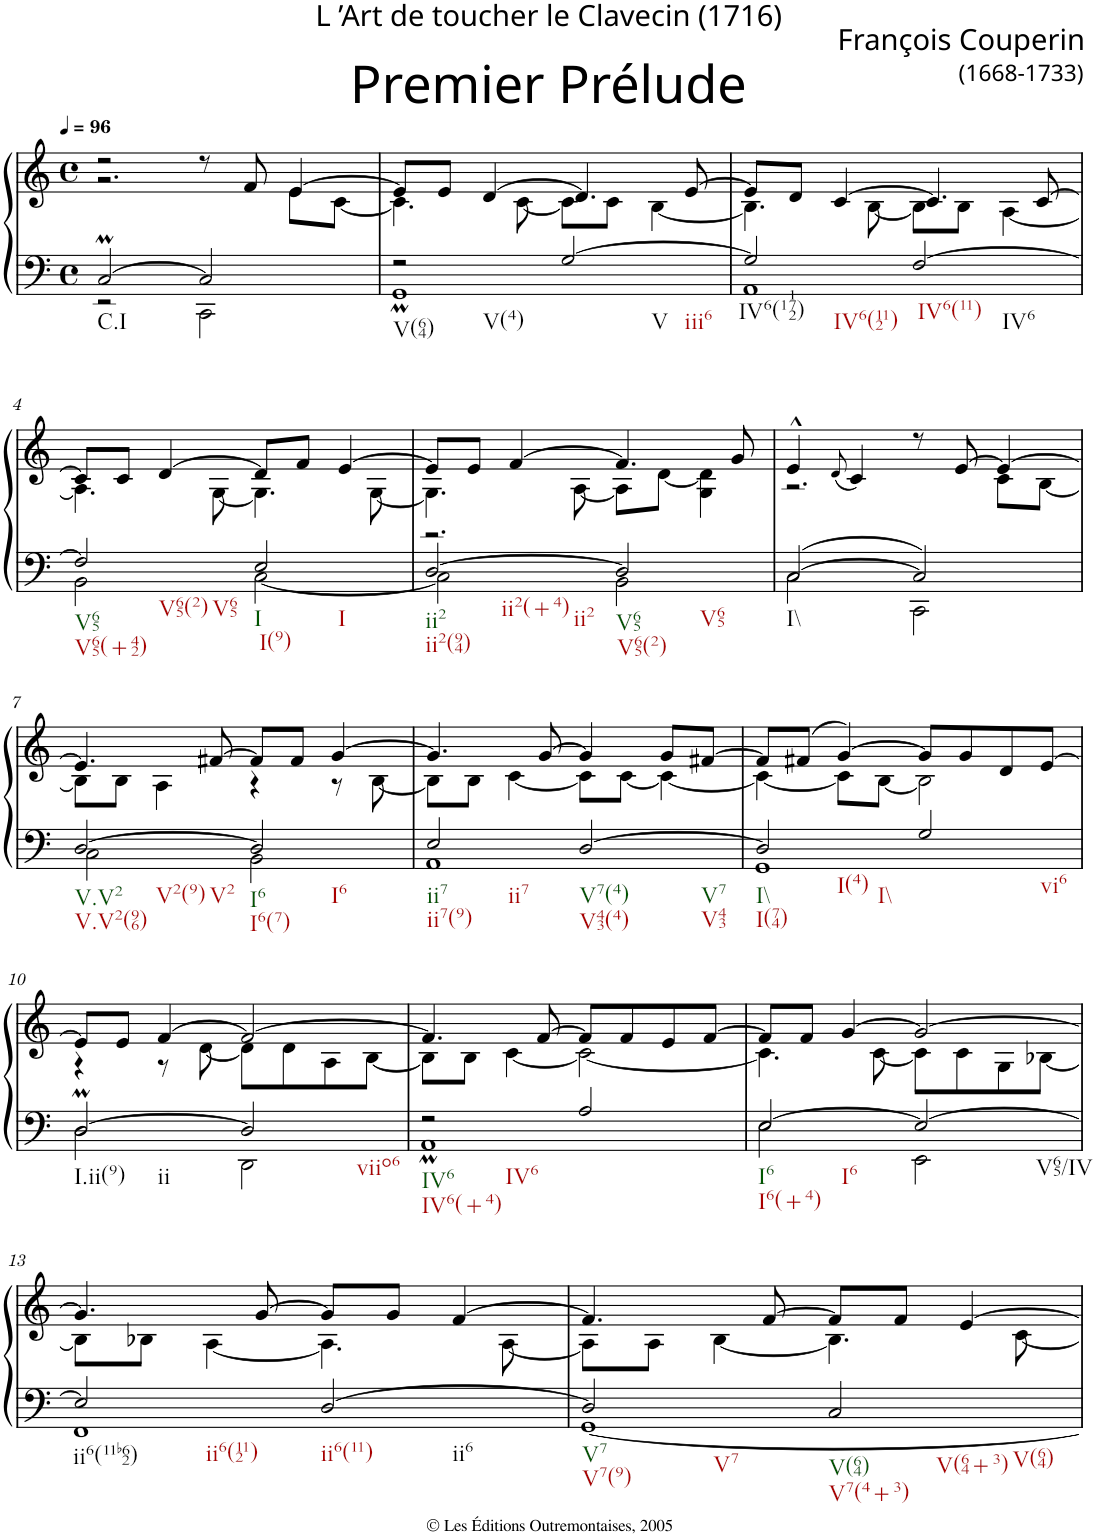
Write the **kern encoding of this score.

**kern	**kern
*part1	*part1
*staff2	*staff1
*I"Clavecin	*
*clefF4	*clefG2
*k[]	*k[]
*M4/4	*M4/4
*met(c)	*met(c)
*MM96	*MM96
=1	=1
*^	*^
!LO:TX:b:t=C.I	!	!	!
[2CM/	2r	2r	2.r
2C/]	2CC\	8r	.
.	.	8f/	.
.	.	[4e/	8e\L
.	.	.	[8c\J
=2	=2	=2	=2
!LO:TX:b:t=V(64)	!	!	!
!LO:TX:b:t=V(4)	!	!	!
2r	1GGM	8e/L]	4.c\]
.	.	8e/J	.
.	.	[4d/	.
.	.	.	[8c\
!LO:TX:b:t=V	!	!	!
!LO:TX:b:t=iii6	!	!	!
[2G/	.	4.d/]	8c\L]
.	.	.	8c\J
.	.	.	[4B\
.	.	[8e/	.
=3	=3	=3	=3
!LO:TX:b:t=IV6(1172)	!	!	!
!LO:TX:b:t=IV6(112)	!	!	!
2G/]	1AA	8e/L]	4.B\]
.	.	8d/J	.
.	.	[4c/	.
.	.	.	[8B\
!LO:TX:b:t=IV6(11)	!	!	!
!LO:TX:b:t=IV6	!	!	!
[2F/	.	4.c/]	8B\L]
.	.	.	8B\J
.	.	.	[4A\
.	.	[8c/	.
!!LO:LB:g=z	!!
=4	=4	=4	=4
!LO:TX:b:t=V65	!	!	!
!LO:TX:b:t=V65(+42)	!	!	!
!LO:TX:b:t=V65(2)	!	!	!
!LO:TX:b:t=V65	!	!	!
2F/]	2BB\	8c/L]	4.A\]
.	.	8c/J	.
.	.	[4d/	.
.	.	.	[8G\
!LO:TX:b:t=I	!	!	!
!LO:TX:b:t=I(9)	!	!	!
!LO:TX:b:t=I	!	!	!
2E/	[2C\	8d/L]	4.G\]
.	.	8f/J	.
.	.	[4e/	.
.	.	.	[8G\
=5	=5	=5	=5
*	*	*	*^
!LO:TX:b:t=ii2	!	!	!	!
!LO:TX:b:t=ii2(94)	!	!	!	!
!LO:TX:b:t=ii2(+4)	!	!	!	!
!LO:TX:b:t=ii2	!	!	!	!
[2D/	2C\]	8e/L]	4.G\]	2.r
.	.	8e/J	.	.
.	.	[4f/	.	.
.	.	.	[8A\	.
!LO:TX:b:t=V65	!	!	!	!
!LO:TX:b:t=V65(2)	!	!	!	!
!LO:TX:b:t=V65	!	!	!	!
2D/]	2BB\	4.f/]	8A\L]	.
.	.	.	[8d\J	.
.	.	.	4d\]	4G\
.	.	8g/	.	.
*	*	*	*v	*v
=6	=6	=6	=6
!LO:TX:b:t=I\\	!	!	!
[2C/	2C\	4e^^/	2.r
.	.	(<8qd/	.
.	.	4c/)	.
2C/]	2CC\	8r	.
.	.	[8e/	.
.	.	4e/_	8c\L
.	.	.	[8B\J
!!LO:LB:g=z	!!
=7	=7	=7	=7
!LO:TX:b:t=V.V2	!	!	!
!LO:TX:b:t=V.V2(96)	!	!	!
!LO:TX:b:t=V2(9)	!	!	!
!LO:TX:b:t=V2	!	!	!
[2D/	2C\	4.e/]	8B\L]
.	.	.	8B\J
.	.	.	4A\
.	.	[8f#X/	.
!LO:TX:b:t=I6	!	!	!
!LO:TX:b:t=I6(7)	!	!	!
!LO:TX:b:t=I6	!	!	!
2D/]	2BB\	8f#/L]	4r
.	.	8f#/J	.
.	.	[4g/	8r
.	.	.	[8B\
=8	=8	=8	=8
!LO:TX:b:t=ii7	!	!	!
!LO:TX:b:t=ii7(9)	!	!	!
!LO:TX:b:t=ii7	!	!	!
2E/	1AA	4.g/]	8B\L]
.	.	.	8B\J
.	.	.	[4c\
.	.	[8g/	.
!LO:TX:b:t=V7(4)	!	!	!
!LO:TX:b:t=V43(4)	!	!	!
!LO:TX:b:t=V7	!	!	!
!LO:TX:b:t=V43	!	!	!
[2D/	.	4g/]	8c\L]
.	.	.	[8c\J
.	.	8g/L	4c\_
.	.	[8f#X/J	.
=9	=9	=9	=9
!LO:TX:b:t=I\\	!	!	!
!LO:TX:b:t=I(74)	!	!	!
!LO:TX:b:t=I(4)	!	!	!
!LO:TX:b:t=I\\	!	!	!
2D/]	1GG	8f#/L]	4c\_
.	.	(>8f#X/J	.
.	.	[4g/)	8c\L]
.	.	.	[8B\J
!LO:TX:b:t=vi6	!	!	!
2G/	.	8g/L]	2B\]
.	.	8g/	.
.	.	8d/	.
.	.	[8e/J	.
!!LO:LB:g=z	!!
=10	=10	=10	=10
!LO:TX:b:t=I.ii(9)	!	!	!
!LO:TX:b:t=ii	!	!	!
[2DM/	2D\	8e/L]	4r
.	.	8e/J	.
.	.	[4f/	8r
.	.	.	[8d\
!LO:TX:b:t=viio6	!	!	!
2D/]	2DD\	2f/_	8d\L]
.	.	.	8d\
.	.	.	8A\
.	.	.	[8B\J
=11	=11	=11	=11
!LO:TX:b:t=IV6	!	!	!
!LO:TX:b:t=IV6(+4)	!	!	!
!LO:TX:b:t=IV6	!	!	!
2r	1AAM	4.f/]	8B\L]
.	.	.	8B\J
.	.	.	[4c\
.	.	[8f/	.
2A/	.	8f/L]	2c\_
.	.	8f/	.
.	.	8e/	.
.	.	[8f/J	.
=12	=12	=12	=12
!LO:TX:b:t=I6	!	!	!
!LO:TX:b:t=I6(+4)	!	!	!
!LO:TX:b:t=I6	!	!	!
[2E/	2E\	8f/L]	4.c\]
.	.	8f/J	.
.	.	[4g/	.
.	.	.	[8c\
!LO:TX:b:t=V65/IV	!	!	!
2E/_	2EE\	2g/_	8c\L]
.	.	.	8c\
.	.	.	8G\
.	.	.	[8B-X\J
!!LO:LB:g=z	!!
=13	=13	=13	=13
!LO:TX:b:t=ii6(11b62)	!	!	!
!LO:TX:b:t=ii6(112)	!	!	!
2E/]	1FF	4.g/]	8B-\L]
.	.	.	8B-X\J
.	.	.	[4A\
.	.	[8g/	.
!LO:TX:b:t=ii6(11)	!	!	!
!LO:TX:b:t=ii6	!	!	!
[2D/	.	8g/L]	4.A\]
.	.	8g/J	.
.	.	[4f/	.
.	.	.	[8A\
=14	=14	=14	=14
!LO:TX:b:t=V7	!	!	!
!LO:TX:b:t=V7(9)	!	!	!
!LO:TX:b:t=V7	!	!	!
2D/]	[1GG	4.f/]	8A\L]
.	.	.	8A\J
.	.	.	[4B\
.	.	[8f/	.
!LO:TX:b:t=V(64)	!	!	!
!LO:TX:b:t=V7(4+3)	!	!	!
!LO:TX:b:t=V(64+3)	!	!	!
!LO:TX:b:t=V(64)	!	!	!
2C/	.	8f/L]	4.B\]
.	.	8f/J	.
.	.	[4e/	.
.	.	.	[8c\
*v	*v	*	*
*	*v	*v
=	=
*-	*-
